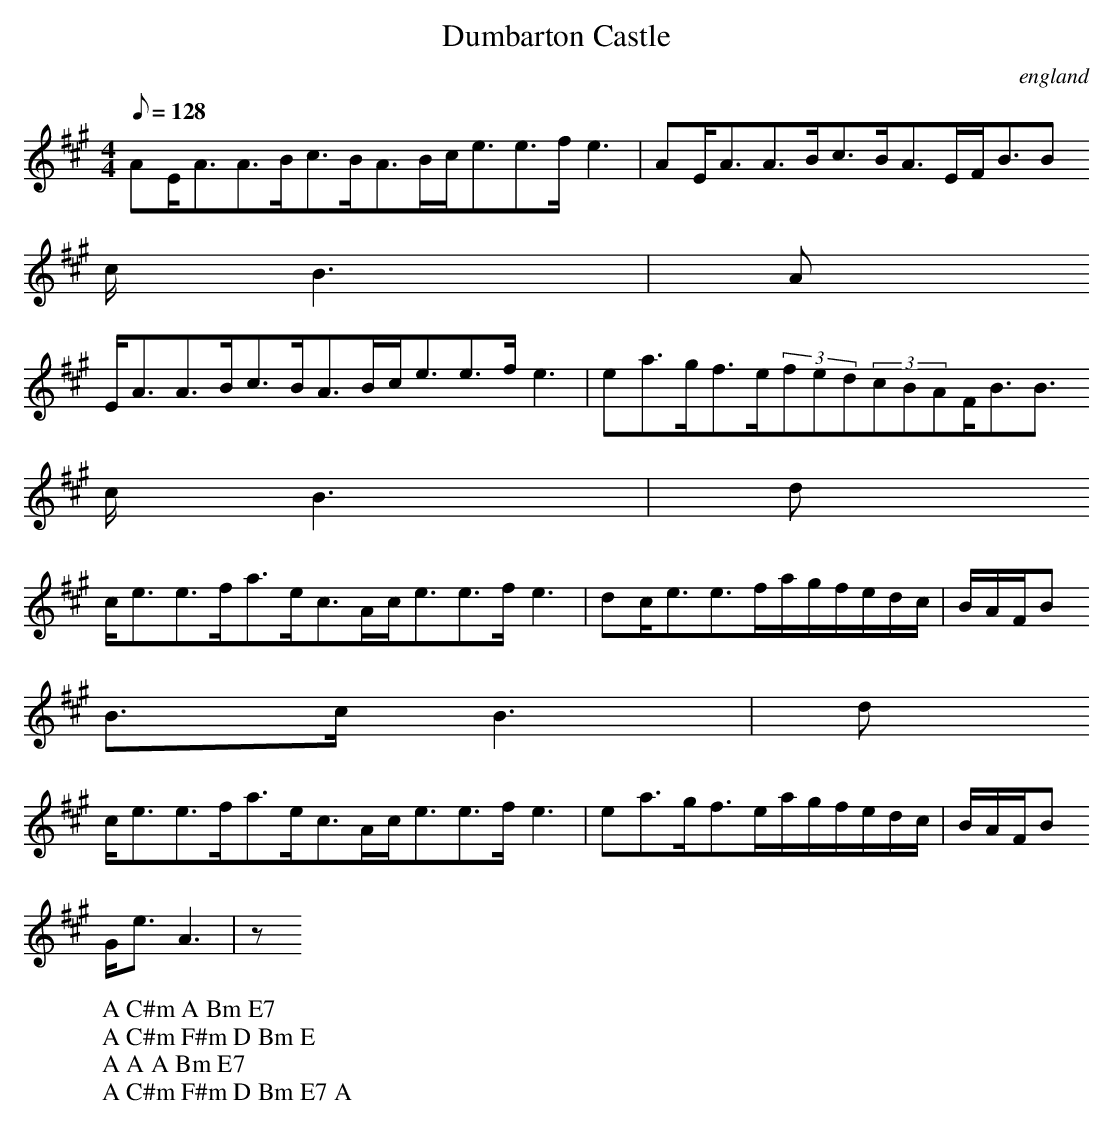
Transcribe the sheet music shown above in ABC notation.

X:1
T:Dumbarton Castle
O:england
M:4/4
L:1/8
Q:128
K:A
AE/A3/2A3/2B/c3/2B/A3/2B/c/e3/2e3/2f/e3|AE/A3/2A3/2B/c3/2B/A3/2E/F/B3/2B
3/2c/B3|A
W: A C#m A Bm E7
E/A3/2A3/2B/c3/2B/A3/2B/c/e3/2e3/2f/e3|ea3/2g/f3/2e/(3fed(3cBAF/B3/2B3/2
c/B3|d
W: A C#m F#m D Bm E
c/e3/2e3/2f/a3/2e/c3/2A/c/e3/2e3/2f/e3|dc/e3/2e3/2f/a/g/f/e/d/c/|B/A/F/B
3/2B3/2c/B3|d
W: A A A Bm E7
c/e3/2e3/2f/a3/2e/c3/2A/c/e3/2e3/2f/e3|ea3/2g/f3/2e/a/g/f/e/d/c/|B/A/F/B
3/2G/e3/2A3|z
W: A C#m F#m D Bm E7 A
